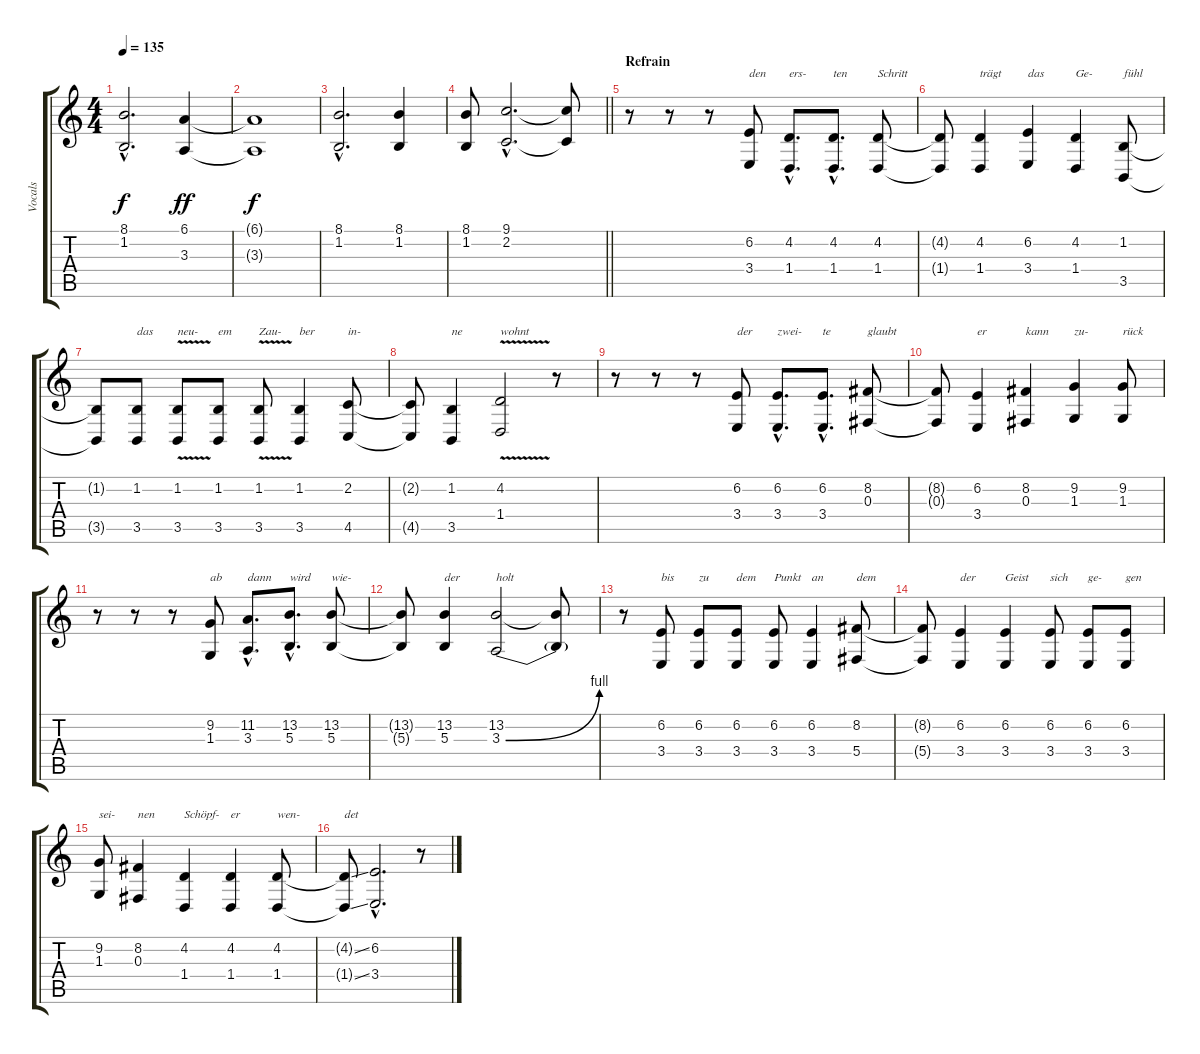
\track ("Vocals" "Vocals") {instrument violin}
\staff {score tabs}
\tuning (Eb4 Bb3 Gb3 Db3 Ab2 Db2) {hide}
\ts (4 4)
\tempo 135
\clef g2
\ks c
(8.1{hac} 1.2{hac}).2{d dy f} (6.1 3.3).4{dy ff} |
(6.1{t} 3.3{t}).1{dy f} |
(8.1{hac} 1.2{hac}).2{d} (8.1 1.2).4 |
\barLineRight lightlight
(8.1 1.2).8 (9.1{hac} 2.2{hac}).2{d} (9.1{t} 2.2{t}).8 |
\section ("" "Refrain")
r.8 r.8 r.8 (6.2 3.4).8{txt "den"} (4.2{hac} 1.4{hac}).8{d txt "ers-"} (4.2{hac} 1.4{hac}).8{d txt "ten"} (4.2 1.4).8{txt "Schritt"} |
(4.2{t} 1.4{t}).8 (4.2 1.4).4{txt "trägt"} (6.2 3.4).4{txt "das"} (4.2 1.4).4{txt "Ge-"} (1.2 3.5).8{txt "fühl"} |
(1.2{t} 3.5{t}).8 (1.2 3.5).8{txt "das"} (1.2 3.5{v}).8{txt "neu-"} (1.2 3.5).8{txt "em"} (1.2 3.5{v}).8{txt "Zau-"} (1.2 3.5).4{txt "ber"} (2.2 4.5).8{txt "in-"} |
(2.2{t} 4.5{t}).8 (1.2 3.5).4{txt "ne"} (4.2 1.4{v}).2{txt "wohnt"} r.8 |
r.8 r.8 r.8 (6.2 3.4).8{txt "der"} (6.2{hac} 3.4{hac}).8{d txt "zwei-"} (6.2{hac} 3.4{hac}).8{d txt "te"} (8.2 0.3).8{txt "glaubt"} |
(8.2{t} 0.3{t}).8 (6.2 3.4).4{txt "er"} (8.2 0.3).4{txt "kann"} (9.2 1.3).4{txt "zu-"} (9.2 1.3).8{txt "rück"} |
r.8 r.8 r.8 (9.2 1.3).8{txt "ab"} (11.2{hac} 3.3{hac}).8{d txt "dann"} (13.2{hac} 5.3{hac}).8{d txt "wird"} (13.2 5.3).8{txt "wie-"} |
(13.2{t} 5.3{t}).8 (13.2 5.3).4{txt "der"} (13.2 3.3{be (bend 0 0 60 4)}).2{txt "holt"} (13.2{t} 3.3{t}).8 |
r.8 (6.2 3.4).8{txt "bis"} (6.2 3.4).8{txt "zu"} (6.2 3.4).8{txt "dem"} (6.2 3.4).8{txt "Punkt"} (6.2 3.4).4{txt "an"} (8.2 5.4).8{txt "dem"} |
(8.2{t} 5.4{t}).8 (6.2 3.4).4{txt "der"} (6.2 3.4).4{txt "Geist"} (6.2 3.4).8{txt "sich"} (6.2 3.4).8{txt "ge-"} (6.2 3.4).8{txt "gen"} |
(9.2 1.3).8{txt "sei-"} (8.2 0.3).4{txt "nen"} (4.2 1.4).4{txt "Schöpf-"} (4.2 1.4).4{txt "er"} (4.2 1.4).8{txt "wen-"} |
(4.2{ss t} 1.4{ss t}).8{txt "det"} (6.2{hac} 3.4{hac}).2{d} r.8
